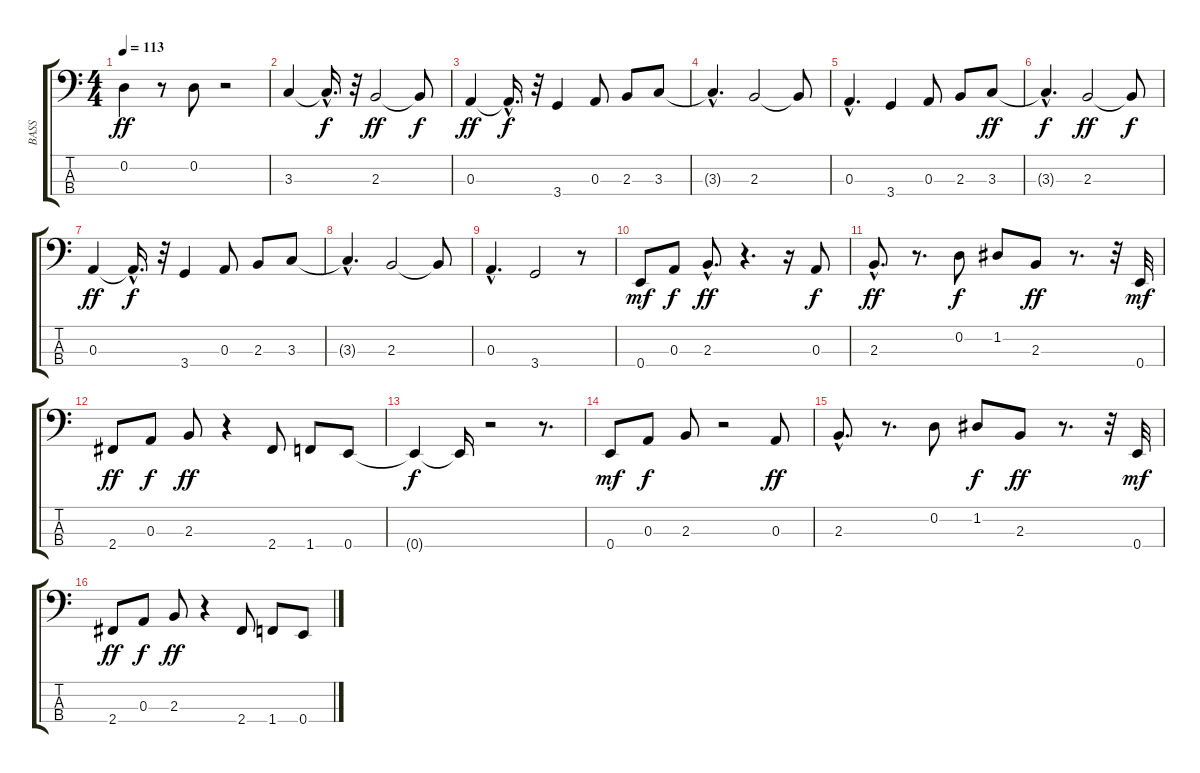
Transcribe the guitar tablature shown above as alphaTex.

\track ("BASS" "BASS") {instrument fretlessbass}
\staff {score tabs}
\tuning (G2 D2 A1 E1) {hide}
\ts (4 4)
\tempo 113
\clef f4
\ks c
0.2.4{dy ff} r.8 0.2.8 r.2 |
3.3.4 3.3{hac t}.16{d dy f} r.32 2.3.2{dy ff} 2.3{t}.8{dy f} |
0.3.4{dy ff} 0.3{hac t}.16{d dy f} r.32 3.4.4 0.3.8 2.3.8 3.3.8 |
3.3{hac t}.4{d} 2.3.2 2.3{t}.8 |
0.3{hac}.4{d} 3.4.4 0.3.8 2.3.8 3.3.8{dy ff} |
3.3{hac t}.4{d dy f} 2.3.2{dy ff} 2.3{t}.8{dy f} |
0.3.4{dy ff} 0.3{hac t}.16{d dy f} r.32 3.4.4 0.3.8 2.3.8 3.3.8 |
3.3{hac t}.4{d} 2.3.2 2.3{t}.8 |
0.3{hac}.4{d} 3.4.2 r.8 |
0.4.8{dy mf} 0.3.8{dy f} 2.3{hac}.8{d dy ff} r.4{d} r.16 0.3.8{dy f} |
2.3{hac}.8{d dy ff} r.8{d} 0.2.8{dy f} 1.2.8 2.3.8{dy ff} r.8{d} r.32 0.4.32{dy mf} |
2.4.8{dy ff} 0.3.8{dy f} 2.3.8{dy ff} r.4 2.4.8 1.4.8 0.4.8 |
0.4{t}.4{dy f} 0.4{t}.16 r.2 r.8{d} |
0.4.8{dy mf} 0.3.8{dy f} 2.3.8 r.2 0.3.8{dy ff} |
2.3{hac}.8{d} r.8{d} 0.2.8 1.2.8{dy f} 2.3.8{dy ff} r.8{d} r.32 0.4.32{dy mf} |
2.4.8{dy ff} 0.3.8{dy f} 2.3.8{dy ff} r.4 2.4.8 1.4.8 0.4.8
